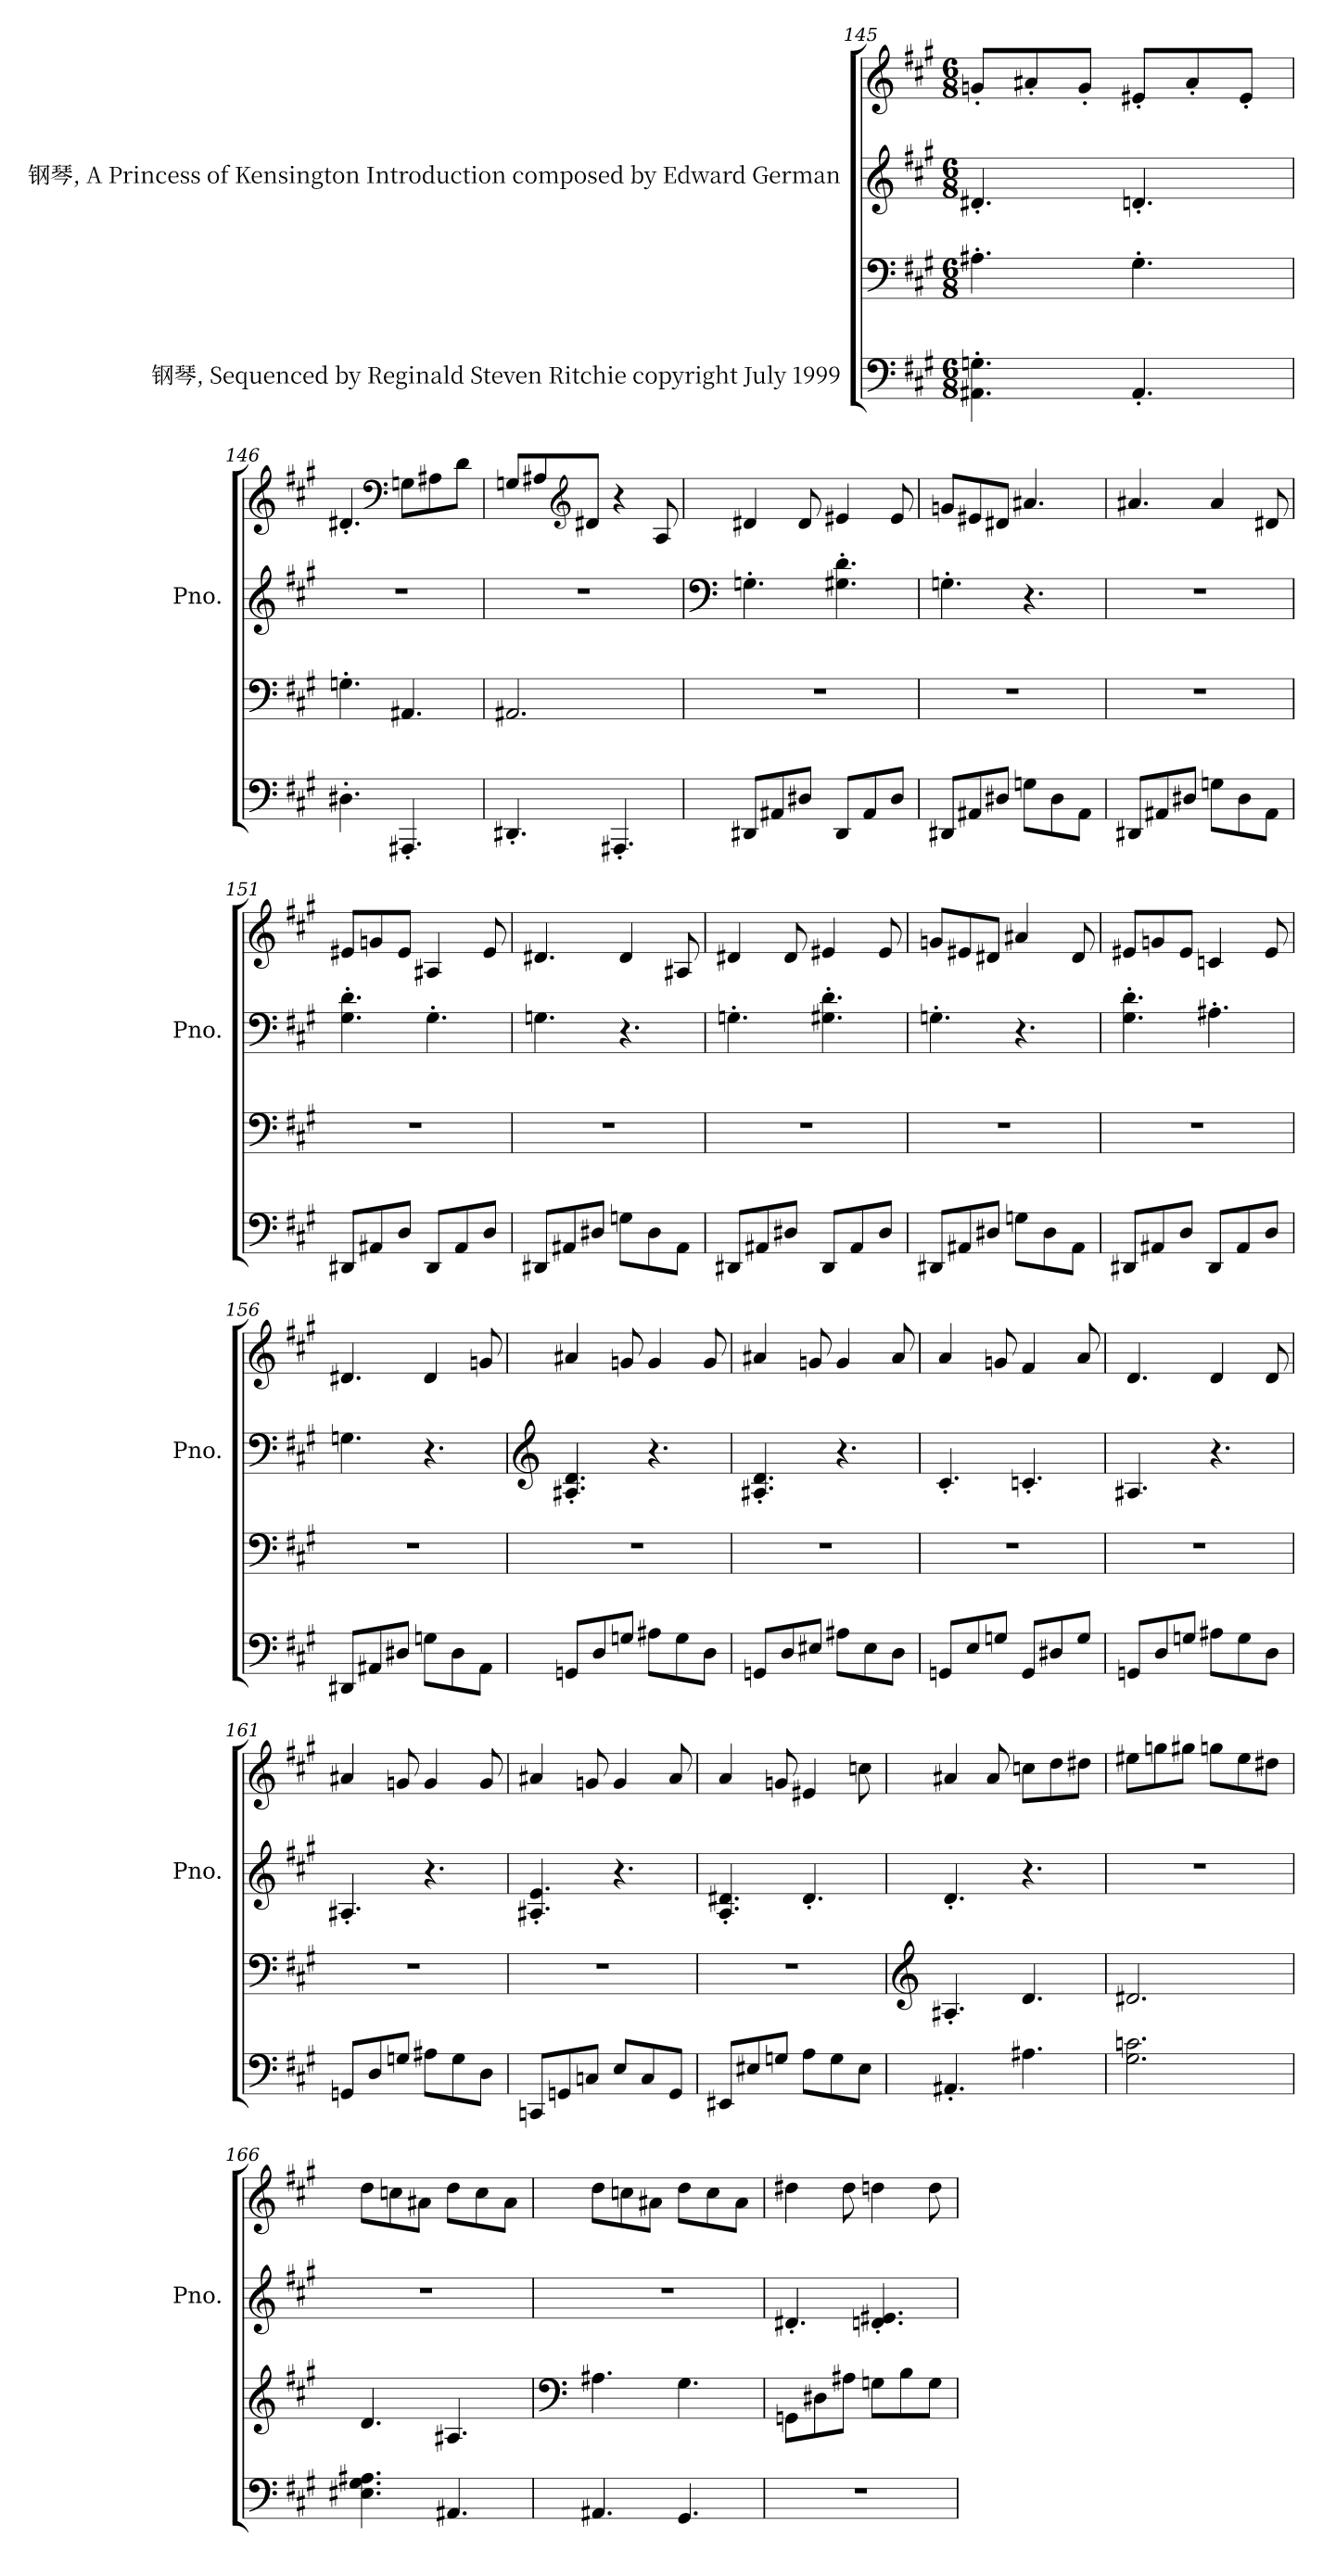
**kern	**kern	**kern	**kern
*part2	*part2	*part1	*part1
*staff4	*staff3	*staff2	*staff1
*I"钢琴, Sequenced by Reginald Steven Ritchie copyright July 1999	*	*I"钢琴, A Princess of Kensington Introduction composed by Edward German	*
*	*	*I'Pno.	*
*clefF4	*clefF4	*clefG2	*clefG2
*k[f#c#g#]	*k[f#c#g#]	*k[f#c#g#]	*k[f#c#g#]
*M6/8	*M6/8	*M6/8	*M6/8
=145	=145	=145	=145
4.AA#X\' 4.Gn\'	4.A#X'\	4.d#X'/	8gn'/L
.	.	.	8a#X'/
.	.	.	8g'/J
4.AA#'/	4.G#'\	4.dn'/	8e#X'/L
.	.	.	8a#'/
.	.	.	8e#'/J
=146	=146	=146	=146
4.D#X'\	4.Gn'\	2.r	4.d#X'/
*	*	*	*clefF4
4.AAA#X'/	4.AA#X/	.	8Gn\L
.	.	.	8A#X\
.	.	.	8d#\J
=147	=147	=147	=147
4.DD#X'/	2.AA#X/	2.r	8Gn/L
.	.	.	8A#X/
*	*	*	*clefG2
.	.	.	8d#X/J
4.AAA#X'/	.	.	4r
.	.	.	8A#/
!!LO:PB:g=z
=148	=148	=148	=148
*	*	*clefF4	*
8DD#X/L	2.r	4.Gn'\	4d#X/
8AA#X/	.	.	.
8D#X/J	.	.	8d#/
8DD#/L	.	4.G#X\' 4.d\'	4e#X/
8AA#/	.	.	.
8D#/J	.	.	8e#/
=149	=149	=149	=149
8DD#X/L	2.r	4.Gn'\	8gn/L
8AA#X/	.	.	8e#X/
8D#X/J	.	.	8d#X/J
8Gn\L	.	4.r	4.a#X/
8D#\	.	.	.
8AA#\J	.	.	.
=150	=150	=150	=150
8DD#X/L	2.r	2.r	4.a#X/
8AA#X/	.	.	.
8D#X/J	.	.	.
8Gn\L	.	.	4a#/
8D#\	.	.	.
8AA#\J	.	.	8d#X/
=151	=151	=151	=151
8DD#X/L	2.r	4.G#\' 4.d\'	8e#X/L
8AA#X/	.	.	8gn/
8D/J	.	.	8e#/J
8DD#/L	.	4.G#'\	4A#X/
8AA#/	.	.	.
8D/J	.	.	8e#/
!!LO:LB:g=z
=152	=152	=152	=152
8DD#X/L	2.r	4.Gn\	4.d#X/
8AA#X/	.	.	.
8D#X/J	.	.	.
8Gn\L	.	4.r	4d#/
8D#\	.	.	.
8AA#\J	.	.	8A#X/
=153	=153	=153	=153
8DD#X/L	2.r	4.Gn'\	4d#X/
8AA#X/	.	.	.
8D#X/J	.	.	8d#/
8DD#/L	.	4.G#X\' 4.d\'	4e#X/
8AA#/	.	.	.
8D#/J	.	.	8e#/
=154	=154	=154	=154
8DD#X/L	2.r	4.Gn'\	8gn/L
8AA#X/	.	.	8e#X/
8D#X/J	.	.	8d#X/J
8Gn\L	.	4.r	4a#X/
8D#\	.	.	.
8AA#\J	.	.	8d#/
=155	=155	=155	=155
8DD#X/L	2.r	4.G#\' 4.d\'	8e#X/L
8AA#X/	.	.	8gn/
8D/J	.	.	8e#/J
8DD#/L	.	4.A#X'\	4cn/
8AA#/	.	.	.
8D/J	.	.	8e#/
!!LO:LB:g=z
=156	=156	=156	=156
8DD#X/L	2.r	4.Gn\	4.d#X/
8AA#X/	.	.	.
8D#X/J	.	.	.
8Gn\L	.	4.r	4d#/
8D#\	.	.	.
8AA#\J	.	.	8gn/
=157	=157	=157	=157
*	*	*clefG2	*
8GGn/L	2.r	4.A#X/' 4.d/'	4a#X/
8D/	.	.	.
8Gn/J	.	.	8gn/
8A#X\L	.	4.r	4g/
8G\	.	.	.
8D\J	.	.	8g/
=158	=158	=158	=158
8GGn/L	2.r	4.A#X/' 4.d/'	4a#X/
8D/	.	.	.
8E#X/J	.	.	8gn/
8A#X\L	.	4.r	4g/
8E#\	.	.	.
8D\J	.	.	8a#/
=159	=159	=159	=159
8GGn/L	2.r	4.c#'/	4a/
8E/	.	.	.
8Gn/J	.	.	8gn/
8GG/L	.	4.cn'/	4f#/
8D#X/	.	.	.
8G/J	.	.	8a/
!!LO:PB:g=z
=160	=160	=160	=160
8GGn/L	2.r	4.A#X/	4.d/
8D/	.	.	.
8Gn/J	.	.	.
8A#X\L	.	4.r	4d/
8G\	.	.	.
8D\J	.	.	8d/
=161	=161	=161	=161
8GGn/L	2.r	4.A#X'/	4a#X/
8D/	.	.	.
8Gn/J	.	.	8gn/
8A#X\L	.	4.r	4g/
8G\	.	.	.
8D\J	.	.	8g/
=162	=162	=162	=162
8CCn/L	2.r	4.A#X/' 4.e/'	4a#X/
8GGn/	.	.	.
8Cn/J	.	.	8gn/
8E/L	.	4.r	4g/
8C/	.	.	.
8GG/J	.	.	8a#/
=163	=163	=163	=163
8EE#X/L	2.r	4.A/' 4.d#X/'	4a/
8E#X/	.	.	.
8Gn/J	.	.	8gn/
8A\L	.	4.d#'/	4e#X/
8G\	.	.	.
8E#\J	.	.	8ccn\
!!LO:LB:g=z
=164	=164	=164	=164
*	*clefG2	*	*
4.AA#X'/	4.A#X'/	4.d'/	4a#X/
.	.	.	8a#/
4.A#X\	4.d/	4.r	8ccn\L
.	.	.	8dd\
.	.	.	8dd#X\J
=165	=165	=165	=165
2.G#\ 2.cn\	2.d#X/	2.r	8ee#X\L
.	.	.	8ggn\
.	.	.	8gg#X\J
.	.	.	8ggn\L
.	.	.	8ee#\
.	.	.	8dd#X\J
=166	=166	=166	=166
4.E#X\ 4.G#\ 4.A#X\	4.d/	2.r	8dd\L
.	.	.	8ccn\
.	.	.	8a#X\J
4.AA#X/	4.A#X/	.	8dd\L
.	.	.	8cc\
.	.	.	8a#\J
=167	=167	=167	=167
*	*clefF4	*	*
4.AA#X/	4.A#X\	2.r	8dd\L
.	.	.	8ccn\
.	.	.	8a#X\J
4.GG#/	4.G#\	.	8dd\L
.	.	.	8cc\
.	.	.	8a#\J
!!LO:LB:g=z
=168	=168	=168	=168
2.r	8GGn\L	4.d#X'/	4dd#X\
.	8D#X\	.	.
.	8A#X\J	.	8dd#\
.	8Gn\L	4.dn/' 4.e#X/'	4ddn\
.	8B\	.	.
.	8G\J	.	8dd\
=	=	=	=
*-	*-	*-	*-
